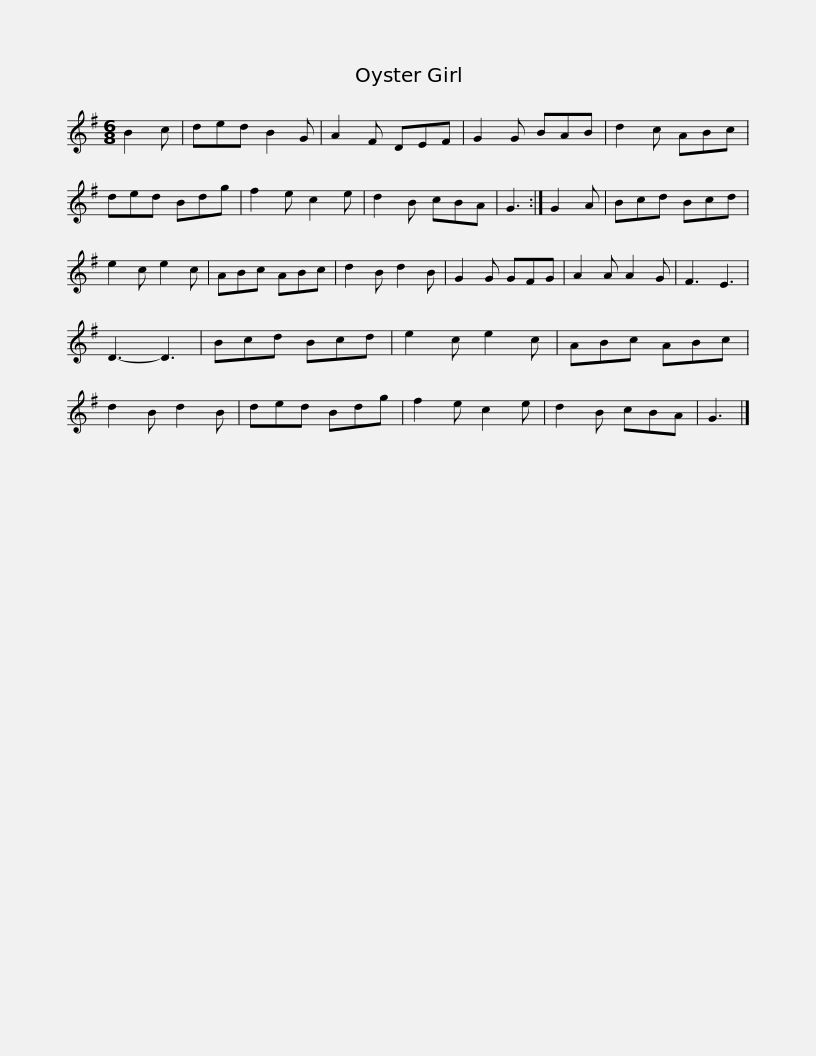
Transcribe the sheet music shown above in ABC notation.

X:1
L:1/8
M:6/8
I:linebreak $
K:G
V:1 treble
V:1
 B2 c | ded B2 G | A2 F DEF | G2 G BAB | d2 c ABc | %5
 ded Bdg | f2 e c2 e | d2 B cBA | G3 :| G2 A |$ %10
 Bcd Bcd | e2 c e2 c | ABc ABc | d2 B d2 B | G2 G GFG | %15
 A2 A A2 G | F3 E3 | D3- D3 | Bcd Bcd |$ e2 c e2 c | %20
 ABc ABc | d2 B d2 B | ded Bdg | f2 e c2 e | d2 B cBA | %25
 G3 |] %26
